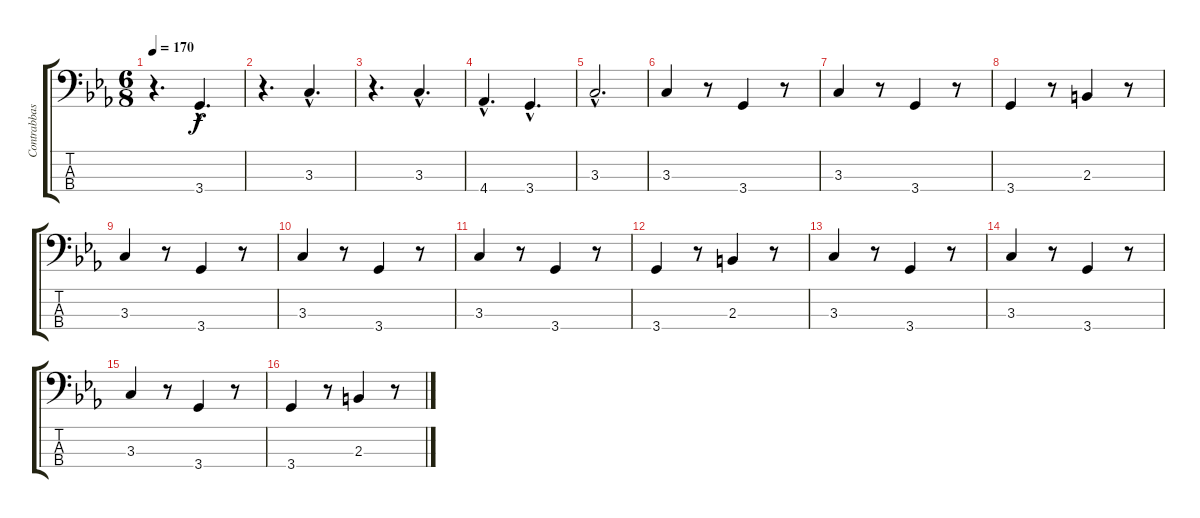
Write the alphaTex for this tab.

\track ("Contrabbasso" "Contrabbas") {instrument acousticbass}
\staff {score tabs}
\tuning (G2 D2 A1 E1) {hide}
\ts (6 8)
\tempo 170
\clef f4
\ks eb
r.4{d dy f} 3.4{hac}.4{d} |
r.4{d} 3.3{hac}.4{d} |
r.4{d} 3.3{hac}.4{d} |
4.4{hac}.4{d} 3.4{hac}.4{d} |
3.3{hac}.2{d} |
3.3.4 r.8 3.4.4 r.8 |
3.3.4 r.8 3.4.4 r.8 |
3.4.4 r.8 2.3.4 r.8 |
3.3.4 r.8 3.4.4 r.8 |
3.3.4 r.8 3.4.4 r.8 |
3.3.4 r.8 3.4.4 r.8 |
3.4.4 r.8 2.3.4 r.8 |
3.3.4 r.8 3.4.4 r.8 |
3.3.4 r.8 3.4.4 r.8 |
3.3.4 r.8 3.4.4 r.8 |
3.4.4 r.8 2.3.4 r.8
